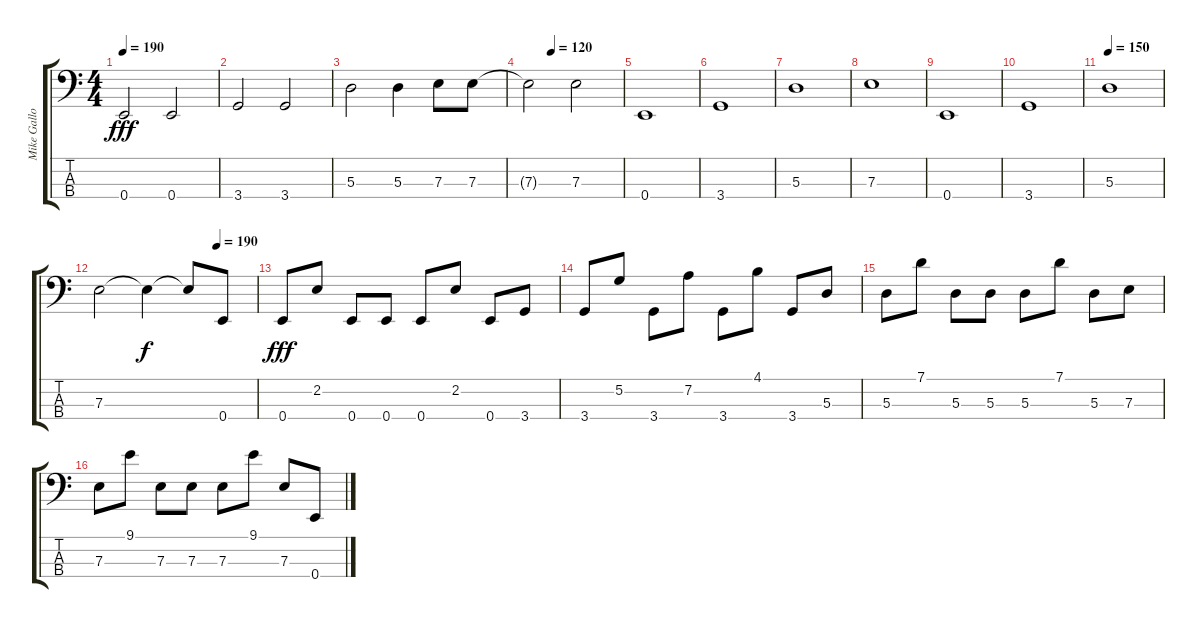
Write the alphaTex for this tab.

\track ("Mike Gallo" "Mike Gallo") {instrument electricbasspick}
\staff {score tabs}
\tuning (G2 D2 A1 E1) {hide}
\ts (4 4)
\tempo 190
\clef f4
\ks c
0.4.2{dy fff} 0.4.2 |
3.4.2 3.4.2 |
5.3.2 5.3.4 7.3.8 7.3.8 |
\tempo (120 0.25)
7.3{t}.2 7.3.2 |
0.4.1 |
3.4.1 |
5.3.1 |
7.3.1 |
0.4.1 |
3.4.1 |
\tempo 150
5.3.1 |
\tempo (190 0.75)
7.3.2 7.3{t}.4{dy f} 7.3{t}.8 0.4.8 |
0.4.8{dy fff} 2.2.8 0.4.8 0.4.8 0.4.8 2.2.8 0.4.8 3.4.8 |
3.4.8 5.2.8 3.4.8 7.2.8 3.4.8 4.1.8 3.4.8 5.3.8 |
5.3.8 7.1.8 5.3.8 5.3.8 5.3.8 7.1.8 5.3.8 7.3.8 |
7.3.8 9.1.8 7.3.8 7.3.8 7.3.8 9.1.8 7.3.8 0.4.8
